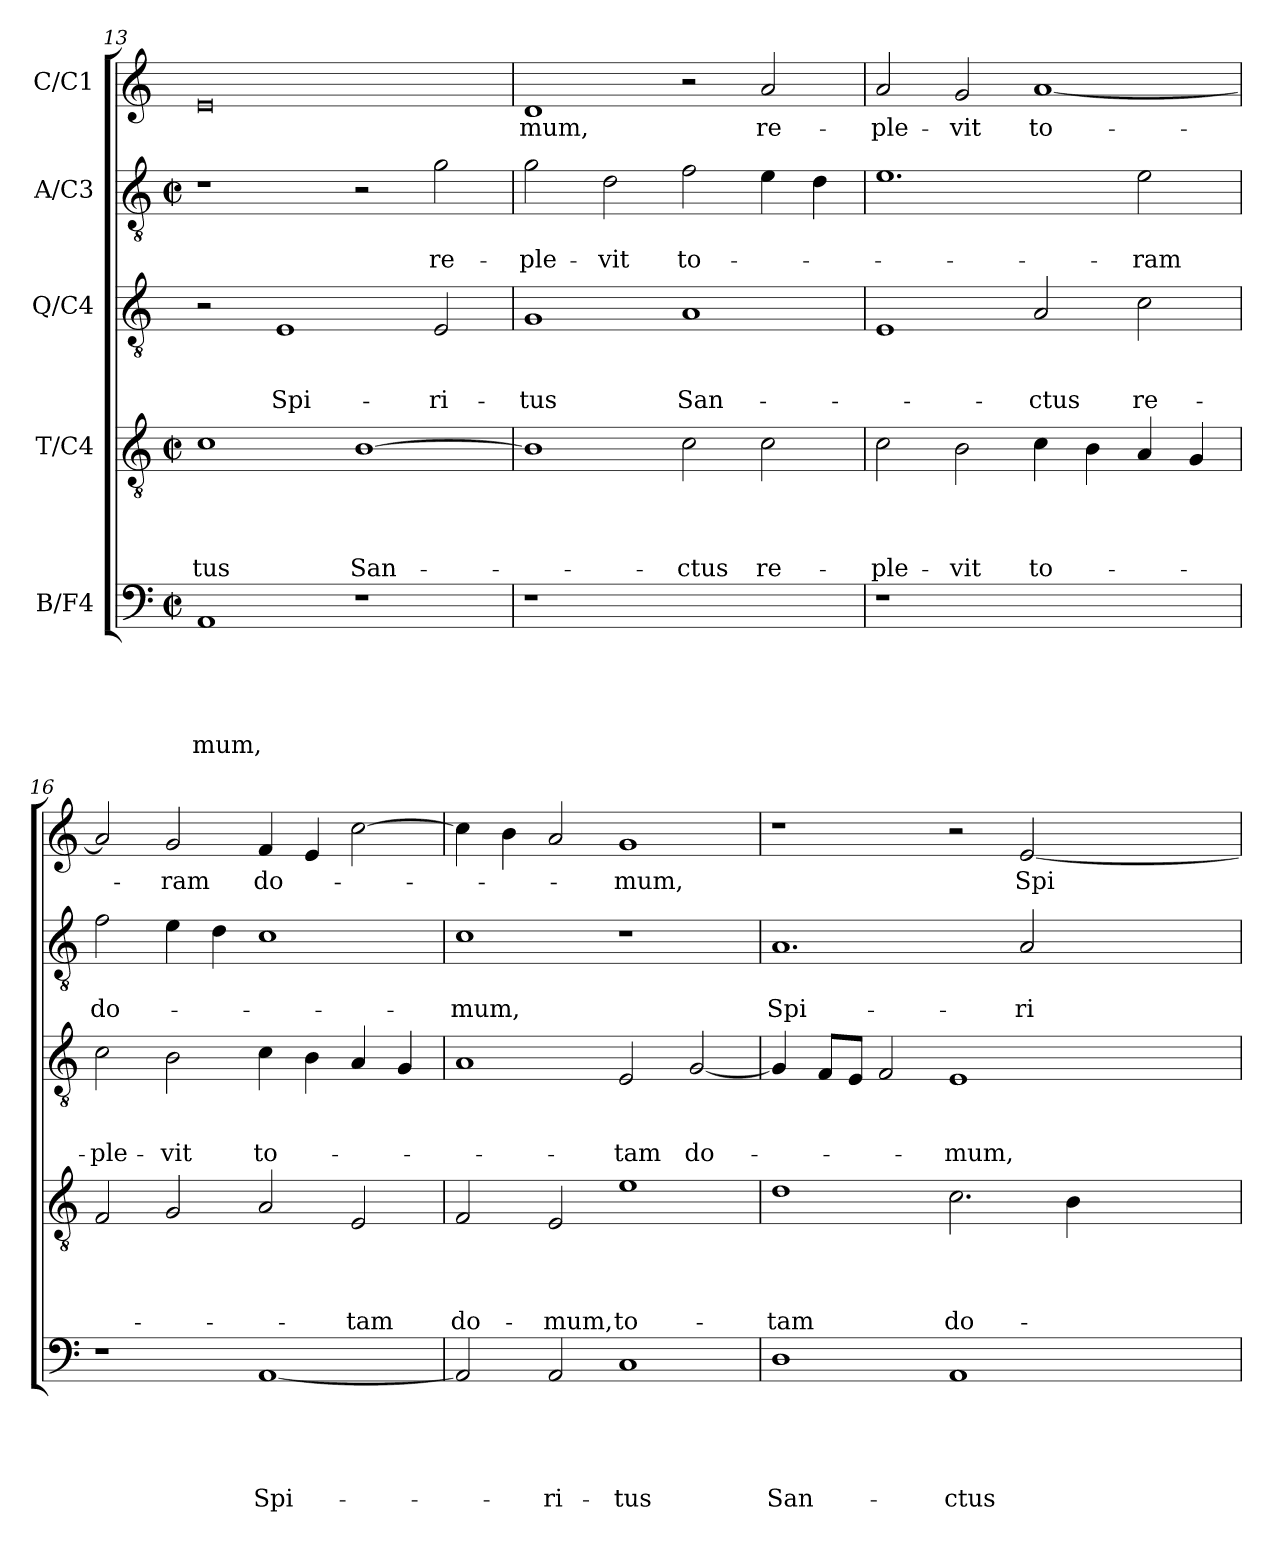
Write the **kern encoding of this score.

**kern	**text	**text	**text	**text	**text	**kern	**text	**text	**text	**text	**kern	**text	**text	**text	**kern	**text	**text	**kern	**text
*part5	*part5	*part5	*part5	*part5	*part5	*part4	*part4	*part4	*part4	*part4	*part3	*part3	*part3	*part3	*part2	*part2	*part2	*part1	*part1
*staff5	*staff5	*staff5	*staff5	*staff5	*staff5	*staff4	*staff4	*staff4	*staff4	*staff4	*staff3	*staff3	*staff3	*staff3	*staff2	*staff2	*staff2	*staff1	*staff1
*I"B/F4	*	*	*	*	*	*I"T/C4	*	*	*	*	*I"Q/C4	*	*	*	*I"A/C3	*	*	*I"C/C1	*
!!LO:LB:g=z
*clefF4	*	*	*	*	*	*clefGv2	*	*	*	*	*clefGv2	*	*	*	*clefGv2	*	*	*clefG2	*
*k[]	*	*	*	*	*	*k[]	*	*	*	*	*k[]	*	*	*	*k[]	*	*	*k[]	*
*C:	*	*	*	*	*	*C:	*	*	*	*	*C:	*	*	*	*C:	*	*	*C:	*
*M2/2	*	*	*	*	*	*M2/2	*	*	*	*	*	*	*	*	*M2/2	*	*	*	*
*met(c|)	*	*	*	*	*	*met(c|)	*	*	*	*	*	*	*	*	*met(c|)	*	*	*	*
=13	=13	=13	=13	=13	=13	=13	=13	=13	=13	=13	=13	=13	=13	=13	=13	=13	=13	=13	=13
!	!	!	!	!	!LO:LY:b	!	!	!	!	!LO:LY:b	!	!	!	!	!	!	!	!	!
1AA	.	.	.	.	-mum,	1c	.	.	.	-tus	2r	.	.	.	1r	.	.	0e	.
!	!	!	!	!	!	!	!	!	!	!	!	!	!	!LO:LY:b	!	!	!	!	!
.	.	.	.	.	.	.	.	.	.	.	1E	.	.	Spi-	.	.	.	.	.
!	!	!	!	!	!	!	!	!	!	!LO:LY:b	!	!	!	!	!	!	!	!	!
1r	.	.	.	.	.	[1B	.	.	.	San-	.	.	.	.	2r	.	.	.	.
!	!	!	!	!	!	!	!	!	!	!	!	!	!	!LO:LY:b	!	!	!LO:LY:b	!	!
.	.	.	.	.	.	.	.	.	.	.	2E/	.	.	-ri-	2g\	.	re-	.	.
=14	=14	=14	=14	=14	=14	=14	=14	=14	=14	=14	=14	=14	=14	=14	=14	=14	=14	=14	=14
!	!	!	!	!	!	!	!	!	!	!	!	!	!	!LO:LY:b	!	!	!LO:LY:b	!	!LO:LY:b
1r	.	.	.	.	.	1B]	.	.	.	.	1G	.	.	-tus	2g\	.	-ple-	1d	-mum,
!	!	!	!	!	!	!	!	!	!	!	!	!	!	!	!	!	!LO:LY:b	!	!
.	.	.	.	.	.	.	.	.	.	.	.	.	.	.	2d\	.	-vit	.	.
!	!	!	!	!	!	!	!	!	!	!LO:LY:b	!	!	!	!LO:LY:b	!	!	!LO:LY:b	!	!
1ryy	.	.	.	.	.	2c\	.	.	.	-ctus	1A	.	.	San-	2f\	.	to-	2r	.
!	!	!	!	!	!	!	!	!	!	!LO:LY:b	!	!	!	!	!	!	!	!	!LO:LY:b
.	.	.	.	.	.	2c\	.	.	.	re-	.	.	.	.	4e\	.	.	2a/	re-
.	.	.	.	.	.	.	.	.	.	.	.	.	.	.	4d\	.	.	.	.
=15	=15	=15	=15	=15	=15	=15	=15	=15	=15	=15	=15	=15	=15	=15	=15	=15	=15	=15	=15
!	!	!	!	!	!	!	!	!	!	!LO:LY:b	!	!	!	!	!	!	!	!	!LO:LY:b
1r	.	.	.	.	.	2c\	.	.	.	-ple-	1E	.	.	.	1.e	.	.	2a/	-ple-
!	!	!	!	!	!	!	!	!	!	!LO:LY:b	!	!	!	!	!	!	!	!	!LO:LY:b
.	.	.	.	.	.	2B\	.	.	.	-vit	.	.	.	.	.	.	.	2g/	-vit
!	!	!	!	!	!	!	!	!	!	!LO:LY:b	!	!	!	!LO:LY:b	!	!	!	!	!LO:LY:b
1ryy	.	.	.	.	.	4c\	.	.	.	to-	2A/	.	.	-ctus	.	.	.	[1a	to-
.	.	.	.	.	.	4B\	.	.	.	.	.	.	.	.	.	.	.	.	.
!	!	!	!	!	!	!	!	!	!	!	!	!	!	!LO:LY:b	!	!	!LO:LY:b	!	!
.	.	.	.	.	.	4A/	.	.	.	.	2c\	.	.	re-	2e\	.	-ram	.	.
.	.	.	.	.	.	4G/	.	.	.	.	.	.	.	.	.	.	.	.	.
=16	=16	=16	=16	=16	=16	=16	=16	=16	=16	=16	=16	=16	=16	=16	=16	=16	=16	=16	=16
!	!	!	!	!	!	!	!	!	!	!	!	!	!	!LO:LY:b	!	!	!LO:LY:b	!	!
1r	.	.	.	.	.	2F/	.	.	.	.	2c\	.	.	-ple-	2f\	.	do-	2a/]	.
!	!	!	!	!	!	!	!	!	!	!	!	!	!	!LO:LY:b	!	!	!	!	!LO:LY:b
.	.	.	.	.	.	2G/	.	.	.	.	2B\	.	.	-vit	4e\	.	.	2g/	-ram
.	.	.	.	.	.	.	.	.	.	.	.	.	.	.	4d\	.	.	.	.
!	!	!	!	!	!LO:LY:b	!	!	!	!	!	!	!	!	!LO:LY:b	!	!	!	!	!LO:LY:b
[1AA	.	.	.	.	Spi-	2A/	.	.	.	.	4c\	.	.	to-	1c	.	.	4f/	do-
.	.	.	.	.	.	.	.	.	.	.	4B\	.	.	.	.	.	.	4e/	.
!	!	!	!	!	!	!	!	!	!	!LO:LY:b	!	!	!	!	!	!	!	!	!
.	.	.	.	.	.	2E/	.	.	.	-tam	4A/	.	.	.	.	.	.	[2cc\	.
.	.	.	.	.	.	.	.	.	.	.	4G/	.	.	.	.	.	.	.	.
=17	=17	=17	=17	=17	=17	=17	=17	=17	=17	=17	=17	=17	=17	=17	=17	=17	=17	=17	=17
!	!	!	!	!	!	!	!	!	!	!LO:LY:b	!	!	!	!	!	!	!LO:LY:b	!	!
2AA/]	.	.	.	.	.	2F/	.	.	.	do-	1A	.	.	.	1c	.	-mum,	4cc\]	.
.	.	.	.	.	.	.	.	.	.	.	.	.	.	.	.	.	.	4b\	.
!	!	!	!	!	!LO:LY:b	!	!	!	!	!LO:LY:b	!	!	!	!	!	!	!	!	!
2AA/	.	.	.	.	-ri-	2E/	.	.	.	-mum,	.	.	.	.	.	.	.	2a/	.
!	!	!	!	!	!LO:LY:b	!	!	!	!	!LO:LY:b	!	!	!	!LO:LY:b	!	!	!	!	!LO:LY:b
1C	.	.	.	.	-tus	1e	.	.	.	to-	2E/	.	.	-tam	1r	.	.	1g	-mum,
!	!	!	!	!	!	!	!	!	!	!	!	!	!	!LO:LY:b	!	!	!	!	!
.	.	.	.	.	.	.	.	.	.	.	[2G/	.	.	do-	.	.	.	.	.
!!LO:LB:g=z
=18	=18	=18	=18	=18	=18	=18	=18	=18	=18	=18	=18	=18	=18	=18	=18	=18	=18	=18	=18
!	!	!	!	!	!LO:LY:b	!	!	!	!	!LO:LY:b	!	!	!	!	!	!	!LO:LY:b	!	!
1D	.	.	.	.	San-	1d	.	.	.	-tam	4G/]	.	.	.	1.A	.	Spi-	1r	.
.	.	.	.	.	.	.	.	.	.	.	8F/L	.	.	.	.	.	.	.	.
.	.	.	.	.	.	.	.	.	.	.	8E/J	.	.	.	.	.	.	.	.
.	.	.	.	.	.	.	.	.	.	.	2F/	.	.	.	.	.	.	.	.
!	!	!	!	!	!LO:LY:b	!	!	!	!	!LO:LY:b	!	!	!	!LO:LY:b	!	!	!	!	!
1AA	.	.	.	.	-ctus	2.c\	.	.	.	do-	1E	.	.	-mum,	.	.	.	2r	.
!	!	!	!	!	!	!	!	!	!	!	!	!	!	!	!	!	!LO:LY:b	!	!LO:LY:b
.	.	.	.	.	.	.	.	.	.	.	.	.	.	.	2A/	.	-ri-	[2e/	Spi-
.	.	.	.	.	.	4B\	.	.	.	.	.	.	.	.	.	.	.	.	.
=	=	=	=	=	=	=	=	=	=	=	=	=	=	=	=	=	=	=	=
*-	*-	*-	*-	*-	*-	*-	*-	*-	*-	*-	*-	*-	*-	*-	*-	*-	*-	*-	*-
